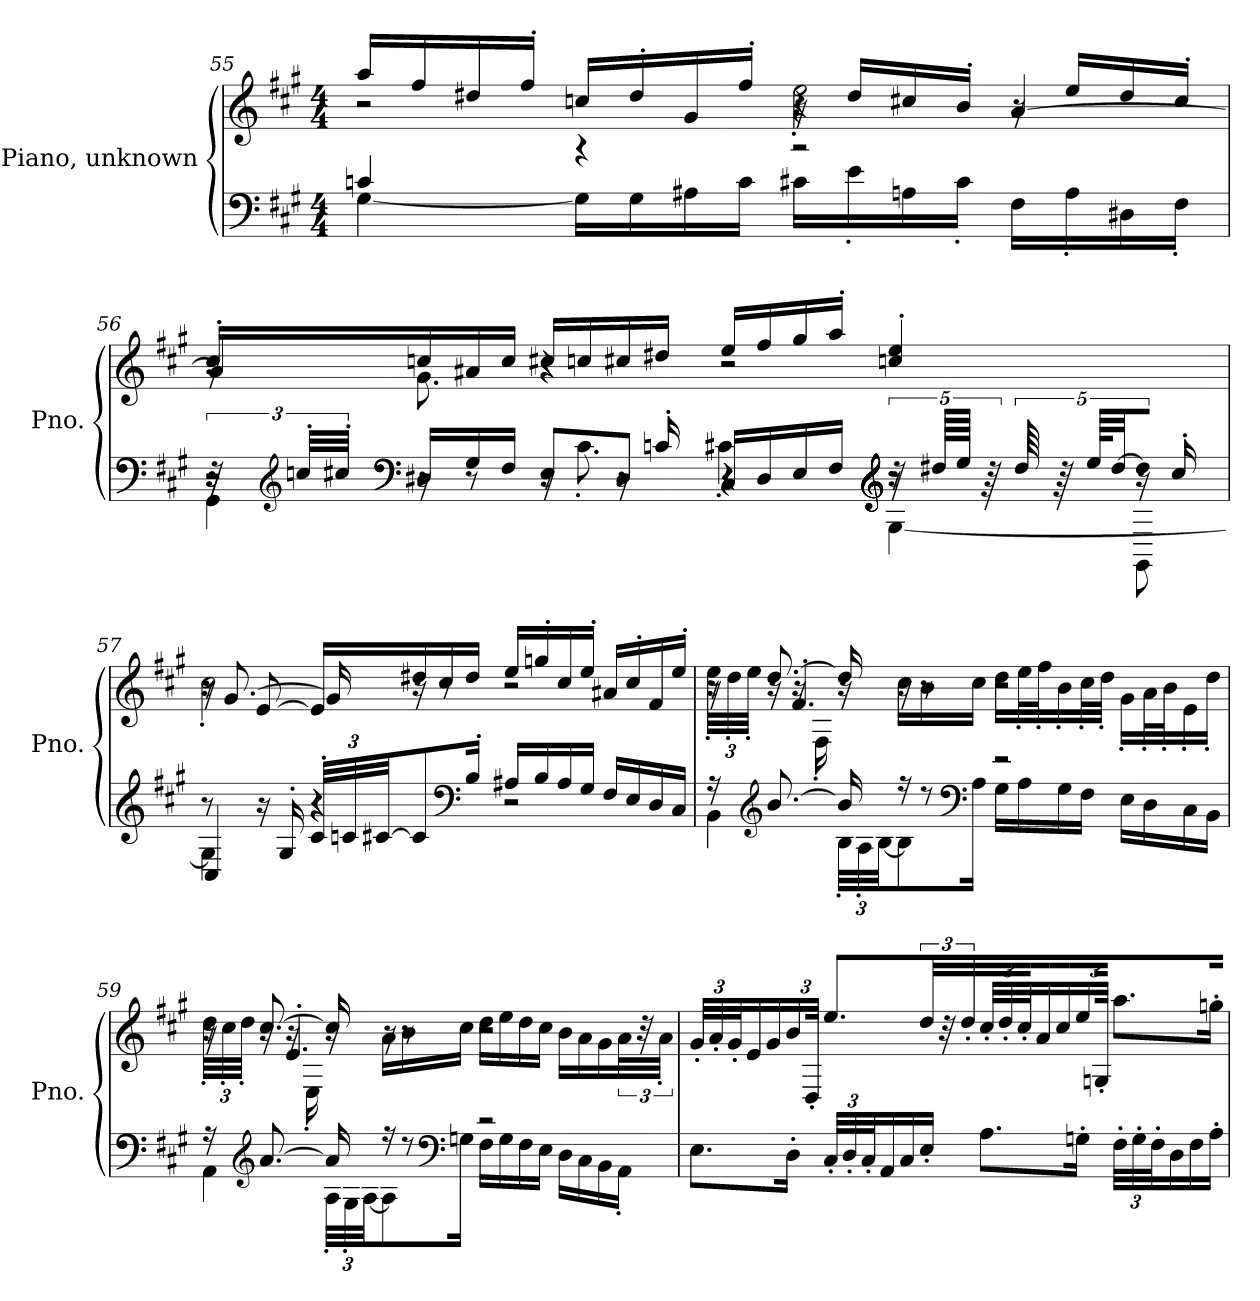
**kern	**kern
*part1	*part1
*staff2	*staff1
*I"Piano, unknown	*
*I'Pno.	*
!!LO:LB:g=z
*clefF4	*clefG2
*k[f#c#g#]	*k[f#c#g#]
*M4/4	*M4/4
=55	=55
*^	*^
*	*	*	*^
4cn/	[4G#\	16aa/LL	2r	2r
.	.	16ff#/	.	.
.	.	16dd#X/	.	.
.	.	16ff#'/JJ	.	.
4r	16G#\LL]	16ccn/LL	.	.
.	16G#\	16dd#'/	.	.
.	16A#X\	16g#/	.	.
.	16c\JJ	16ff#'/JJ	.	.
2r	16c#X\LL	16r	2ee'\	4r
.	16e'\	16dd#/LL	.	.
.	16An\	16cc#X/	.	.
.	16c#'\JJ	16b'/JJ	.	.
.	16F#\LL	16r	.	[4a/
.	16A'\	16ee/LL	.	.
.	16D#X\	16dd#/	.	.
.	16F#'\JJ	16cc#'/JJ	.	.
!!LO:PB:g=z	!!	!!
=56	=56	=56	=56	=56
*^	*^	*	*	*
48r	4GG#\	16r	2r	16cc#'/LL	16r	4a/]
*clefG2	*	*	*	*	*	*
48ccn'/LLL	.	.	.	.	.	.
48cc#X'/JJJ	.	.	.	.	.	.
*clefF4	*	*	*	*	*	*
16r	.	16D#X/LL	.	16ccn/	8.g#\	.
8r	.	16G#/	.	16a#X/	.	.
.	.	16F#/JJ	.	16cc/JJ	.	.
8r	16r	8E/L	.	16cc#X/LL	4r	4r
.	8.c#'\	.	.	16ccn/	.	.
16r	.	8D#/J	.	16cc#X/	.	.
16cn'/	.	.	.	16dd#X/JJ	.	.
16C#/LL	4c#X'\	4r	4r	16ee/LL	2r	2r
16D#/	.	.	.	16ff#/	.	.
16E/	.	.	.	16gg#/	.	.
16F#/JJ	.	.	.	16aa'/JJ	.	.
*clefG2	*	*	*	*	*	*
40r	[4G#\	8r	8r	4ccn/' 4ee/'	.	.
80dd#X/LLLL	.	.	.	.	.	.
80ee/JJJJ	.	.	.	.	.	.
80r	.	.	.	.	.	.
80dd#/	.	.	.	.	.	.
80r	.	.	.	.	.	.
80ee/KLLL	.	.	.	.	.	.
[40dd#/JJ	.	.	.	.	.	.
8dd#/J]	.	16r	8GG#\	.	.	.
.	.	16cc#'/	.	.	.	.
*	*	*v	*v	*	*	*
!!LO:LB:g=z	!!	!!
=57	=57	=57	=57	=57	=57
8r	4G#\]	4C#/	8r	2cc#'\	16r
.	.	.	.	.	[8.g#/
16r	.	.	[8e/	.	.
16G#'/	.	.	.	.	.
*Xbrackettup	*	*	*	*	*
48c#'/LLL	4r	4r	16e/LL]	.	16g#/]
48cn/	.	.	.	.	.
[48c#X/JJ	.	.	.	.	.
8c#/]	.	.	16dd#X/	.	16r
.	.	.	16cc#/	.	8r
*clefF4	*	*	*	*	*
16B'/Jk	.	.	16dd#/JJ	.	.
16A#X/LL	2r	2r	16ee/LL	2r	2r
16B/	.	.	16ggn'/	.	.
16A#/	.	.	16cc#/	.	.
16G#/JJ	.	.	16ee'/JJ	.	.
16F#/LL	.	.	16a#X/LL	.	.
16E/	.	.	16cc#'/	.	.
16D/	.	.	16f#/	.	.
16C#/JJ	.	.	16ee'/JJ	.	.
*	*v	*v	*	*	*
!!LO:LB:g=z	!!	!!
=58	=58	=58	=58	=58
*	*	*	*Xbrackettup	*
16r	4BB\	16r	48ee'\LLL	8r
.	.	.	48dd'\	.
.	.	.	48ee'\JJJ	.
*clefG2	*	*	*	*
[8.b/	.	[8.dd/	16r	.
.	.	.	16r	4.f#'/
.	.	.	16F#'\	.
16b/]	48B'\LLL	16dd/]	16r	.
.	48A'\	.	.	.
.	[48B\JJ	.	.	.
16r	8B\]	16r	16cc#\LL	.
8r	.	8r	16b\	.
*clefF4	*	*	*	*
.	16A\Jk	.	16cc#\JJ	.
2r	16G#\LL	2r	16dd\LL	2r
.	16A\	.	32ee'\L	.
.	.	.	32ff#'\J	.
.	16G#\	.	16b'\	.
.	16F#\JJ	.	32cc#'\L	.
.	.	.	32dd'\JJJ	.
.	16E\LL	.	16g#'\LL	.
.	16D\	.	32a'\L	.
.	.	.	32b'\J	.
.	16C#\	.	16e'\	.
.	16BB\JJ	.	16dd'\JJ	.
!!LO:LB:g=z	!!	!!
=59	=59	=59	=59	=59
16r	4AA\	16r	48dd'\LLL	8r
.	.	.	48cc#'\	.
.	.	.	48dd'\JJJ	.
*clefG2	*	*	*	*
[8.a/	.	[8.cc#/	16r	.
.	.	.	16r	4.e'/
.	.	.	16E'\	.
16a/]	48A'\LLL	16cc#/]	16r	.
.	48G#'\	.	.	.
.	[48A\JJ	.	.	.
16r	8A\]	16r	16a\LL	.
8r	.	8r	16b\	.
*clefF4	*	*	*	*
.	16Gn\Jk	.	16cc#\JJ	.
2r	16F#\LL	2r	16dd\LL	2r
.	16G\	.	16ee\	.
.	16F#\	.	16dd\	.
.	16E\JJ	.	16cc#\JJ	.
.	16D\LL	.	16b\LL	.
.	16C#\	.	16a\	.
.	16BB\	.	16g#\	.
*	*	*	*brackettup	*
.	16AA'\JJ	.	48a\JJk	.
.	.	.	48r	.
.	.	.	48a'\	.
*v	*v	*	*	*
*	*v	*v	*v
!!LO:LB:g=z
=60	=60
*	*Xbrackettup
8.E\L	48g#'/LLL
.	48a'/
.	48g#'/J
.	16e/
.	16g#/
16D'\Jk	24b/
.	48D'/JJk
48C#'/LLL	8.ee\L
48D'/	.
48C#'/J	.
16AA/	.
16C#/	.
*	*brackettup
16E'/JJ	48dd\Jkk
.	48r
.	48dd'\
*	*Xbrackettup
8.A\L	48cc#'/LLL
.	48dd'/
.	48cc#'/J
.	16a/
.	16cc#/
16Gn'\Jk	24ee/
.	48Gn'/JJk
48F#'\LLL	8.aa\L
48G'\	.
48F#'\J	.
16D\	.
16F#\	.
16A'\JJ	16ggn'\Jk
=	=
*-	*-
